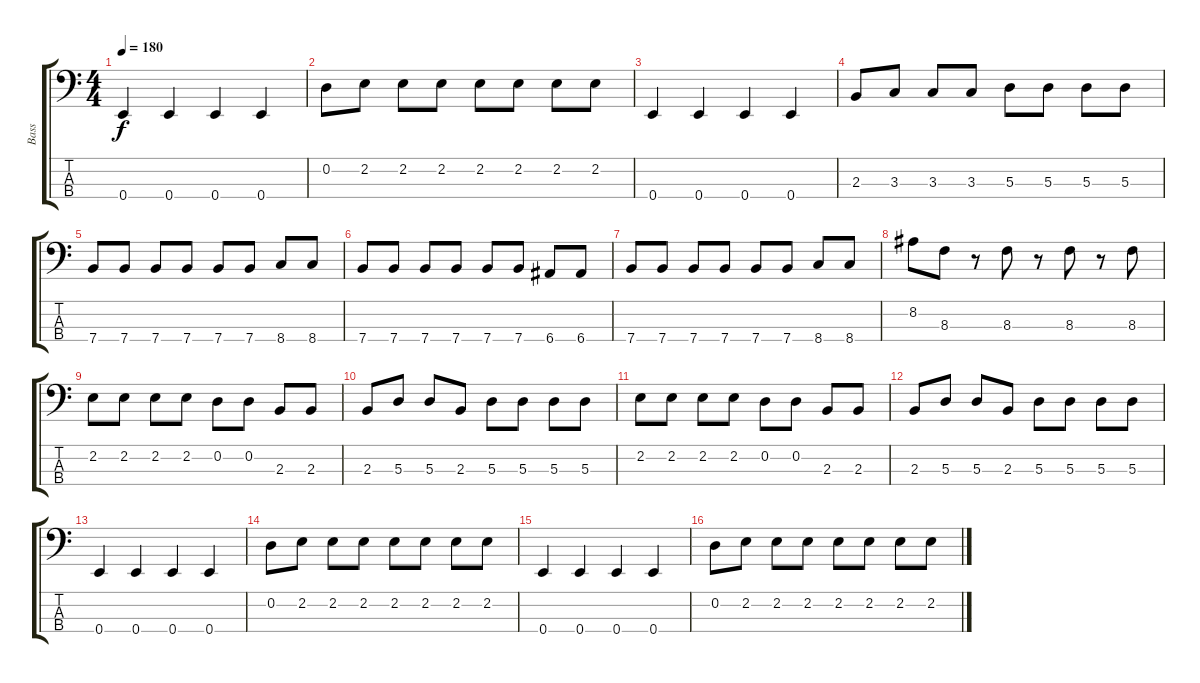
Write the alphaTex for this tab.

\track ("Bass" "Bass") {instrument electricbasspick}
\staff {score tabs}
\tuning (G2 D2 A1 E1) {hide}
\ts (4 4)
\tempo 180
\clef f4
\ks c
0.4.4{dy f} 0.4.4 0.4.4 0.4.4 |
0.2.8 2.2.8 2.2.8 2.2.8 2.2.8 2.2.8 2.2.8 2.2.8 |
0.4.4 0.4.4 0.4.4 0.4.4 |
2.3.8 3.3.8 3.3.8 3.3.8 5.3.8 5.3.8 5.3.8 5.3.8 |
7.4.8 7.4.8 7.4.8 7.4.8 7.4.8 7.4.8 8.4.8 8.4.8 |
7.4.8 7.4.8 7.4.8 7.4.8 7.4.8 7.4.8 6.4.8 6.4.8 |
7.4.8 7.4.8 7.4.8 7.4.8 7.4.8 7.4.8 8.4.8 8.4.8 |
8.2.8 8.3.8 r.8 8.3.8 r.8 8.3.8 r.8 8.3.8 |
2.2.8 2.2.8 2.2.8 2.2.8 0.2.8 0.2.8 2.3.8 2.3.8 |
2.3.8 5.3.8 5.3.8 2.3.8 5.3.8 5.3.8 5.3.8 5.3.8 |
2.2.8 2.2.8 2.2.8 2.2.8 0.2.8 0.2.8 2.3.8 2.3.8 |
2.3.8 5.3.8 5.3.8 2.3.8 5.3.8 5.3.8 5.3.8 5.3.8 |
0.4.4 0.4.4 0.4.4 0.4.4 |
0.2.8 2.2.8 2.2.8 2.2.8 2.2.8 2.2.8 2.2.8 2.2.8 |
0.4.4 0.4.4 0.4.4 0.4.4 |
0.2.8 2.2.8 2.2.8 2.2.8 2.2.8 2.2.8 2.2.8 2.2.8
